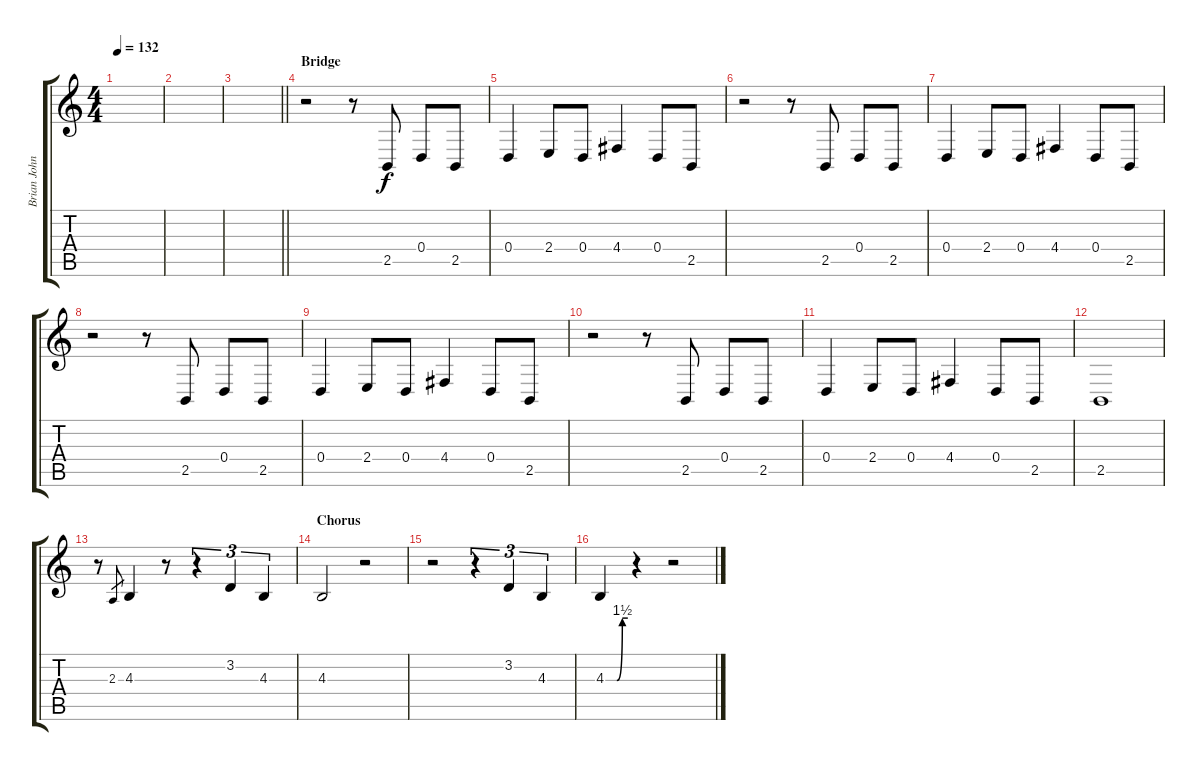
\track ("Brian Johnson" "Brian John") {instrument harmonica}
\staff {score tabs}
\tuning (E4 B3 G3 D3 A2 E2) {hide}
\ts (4 4)
\tempo 132
\clef g2
\ks c
|
|
\barLineRight lightlight
|
\section ("" "Bridge")
r.2 r.8 2.5.8 0.4.8 2.5.8 |
0.4.4 2.4.8 0.4.8 4.4.4 0.4.8 2.5.8 |
r.2 r.8 2.5.8 0.4.8 2.5.8 |
0.4.4 2.4.8 0.4.8 4.4.4 0.4.8 2.5.8 |
r.2 r.8 2.5.8 0.4.8 2.5.8 |
0.4.4 2.4.8 0.4.8 4.4.4 0.4.8 2.5.8 |
r.2 r.8 2.5.8 0.4.8 2.5.8 |
0.4.4 2.4.8 0.4.8 4.4.4 0.4.8 2.5.8 |
2.5.1 |
r.8 2.3.8{gr} 4.3.4 r.8 r.4{tu (3 2)} 3.2.4{tu (3 2)} 4.3.4{tu (3 2)} |
\section ("" "Chorus")
4.3.2 r.2 |
r.2 r.4{tu (3 2)} 3.2.4{tu (3 2)} 4.3.4{tu (3 2)} |
4.3{be (custom 0 0 30 0 45 6 60 6)}.4 r.4 r.2
